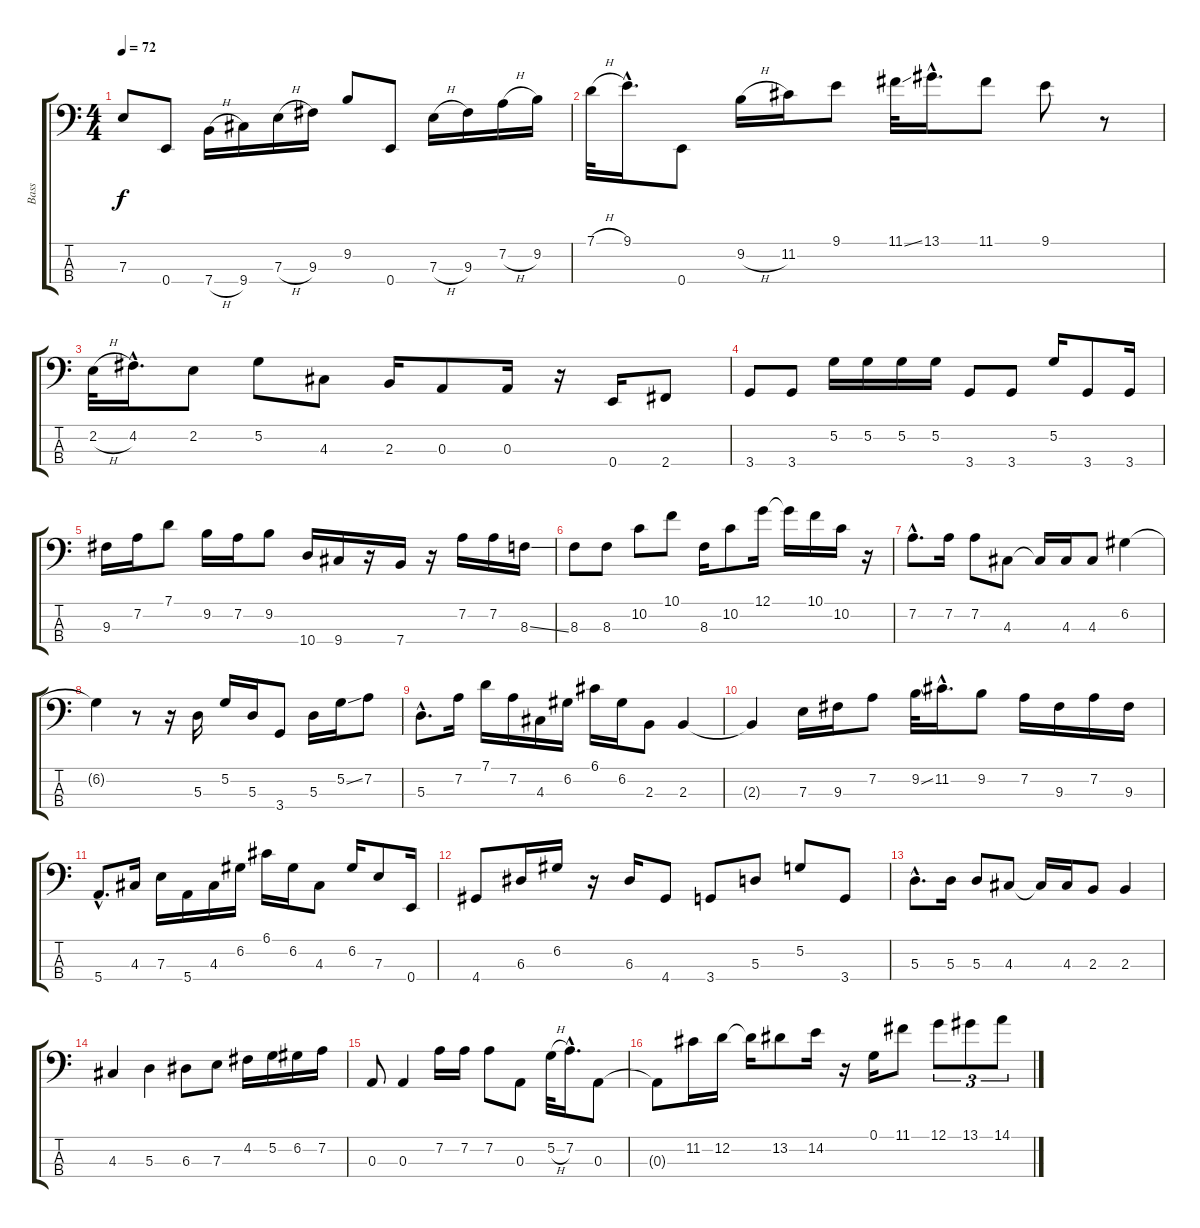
\track ("Bass" "Bass") {instrument electricbassfinger}
\staff {score tabs}
\tuning (G2 D2 A1 E1) {hide}
\ts (4 4)
\tempo 72
\clef f4
\ks c
7.3.8{dy f} 0.4.8 7.4{h}.16 9.4.16 7.3{h}.16 9.3.16 9.2.8 0.4.8 7.3{h}.16 9.3.16 7.2{h}.16 9.2.16 |
7.1{h}.32 9.1{hac}.16{d} 0.4.8 9.2{h}.16 11.2.16 9.1.8 11.1{ss}.32 13.1{hac}.16{d} 11.1.8 9.1.8 r.8 |
2.2{h}.32 4.2{hac}.16{d} 2.2.8 5.2.8 4.3.8 2.3.16 0.3.8 0.3.16 r.16 0.4.16 2.4.8 |
3.4.8 3.4.8 5.2.16 5.2.16 5.2.16 5.2.16 3.4.8 3.4.8 5.2.16 3.4.8 3.4.16 |
9.3.16 7.2.16 7.1.8 9.2.16 7.2.16 9.2.8 10.4.16 9.4.16 r.16 7.4.16 r.16 7.2.16 7.2.16 8.3{ss}.16 |
8.3.8 8.3.8 10.2.8 10.1.8 8.3.16 10.2.8 12.1.16 12.1{t}.16 10.1.16 10.2.16 r.16 |
7.2{hac}.8{d} 7.2.16 7.2.8 4.3.8 4.3{t}.16 4.3.16 4.3.8 6.2.4 |
6.2{t}.4 r.8 r.16 5.3.16 5.2.16 5.3.16 3.4.8 5.3.16 5.2{ss}.16 7.2.8 |
5.3{hac}.8{d} 7.2.16 7.1.16 7.2.16 4.3.16 6.2.16 6.1.16 6.2.16 2.3.8 2.3.4 |
2.3{t}.4 7.3.16 9.3.16 7.2.8 9.2{ss}.32 11.2{hac}.16{d} 9.2.8 7.2.16 9.3.16 7.2.16 9.3.16 |
5.4{hac}.8{d} 4.3.16 7.3.16 5.4.16 4.3.16 6.2.16 6.1.16 6.2.16 4.3.8 6.2.16 7.3.8 0.4.16 |
4.4.8 6.3.16 6.2.16 r.16 6.3.16 4.4.8 3.4.8 5.3.8 5.2.8 3.4.8 |
5.3{hac}.8{d} 5.3.16 5.3.8 4.3.8 4.3{t}.16 4.3.16 2.3.8 2.3.4 |
4.3.4 5.3.4 6.3.8 7.3.8 4.2.16 5.2.16 6.2.16 7.2.16 |
0.3.8 0.3.4 7.2.16 7.2.16 7.2.8 0.3.8 5.2{h}.32 7.2{hac}.16{d} 0.3.8 |
0.3{t}.8 11.2.16 12.2.16 12.2{t}.16 13.2.8 14.2.16 r.16 0.1.16 11.1.8 12.1.8{tu (3 2)} 13.1.8{tu (3 2)} 14.1.8{tu (3 2)}
